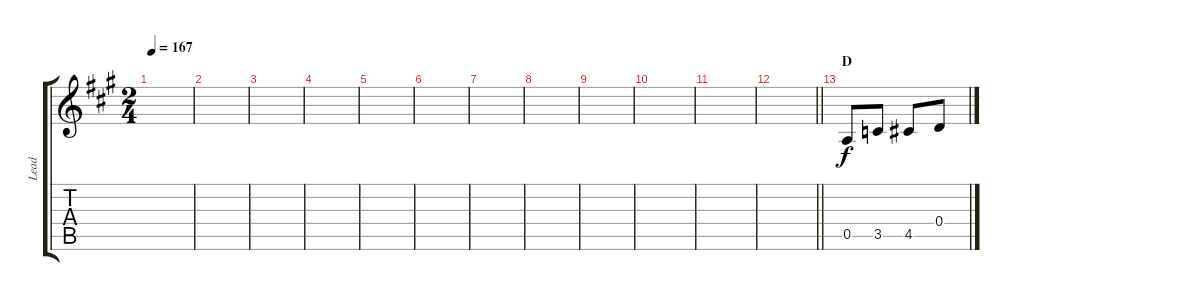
\track ("Lead" "Lead") {instrument electricguitarclean}
\staff {score tabs}
\tuning (E4 B3 G3 D3 A2 E2) {hide}
\ts (2 4)
\tempo 167
\clef g2
\ks a
|
|
|
|
|
|
|
|
|
|
|
\barLineRight lightlight
|
\section ("" "D")
0.5.8 3.5.8 4.5.8 0.4.8
